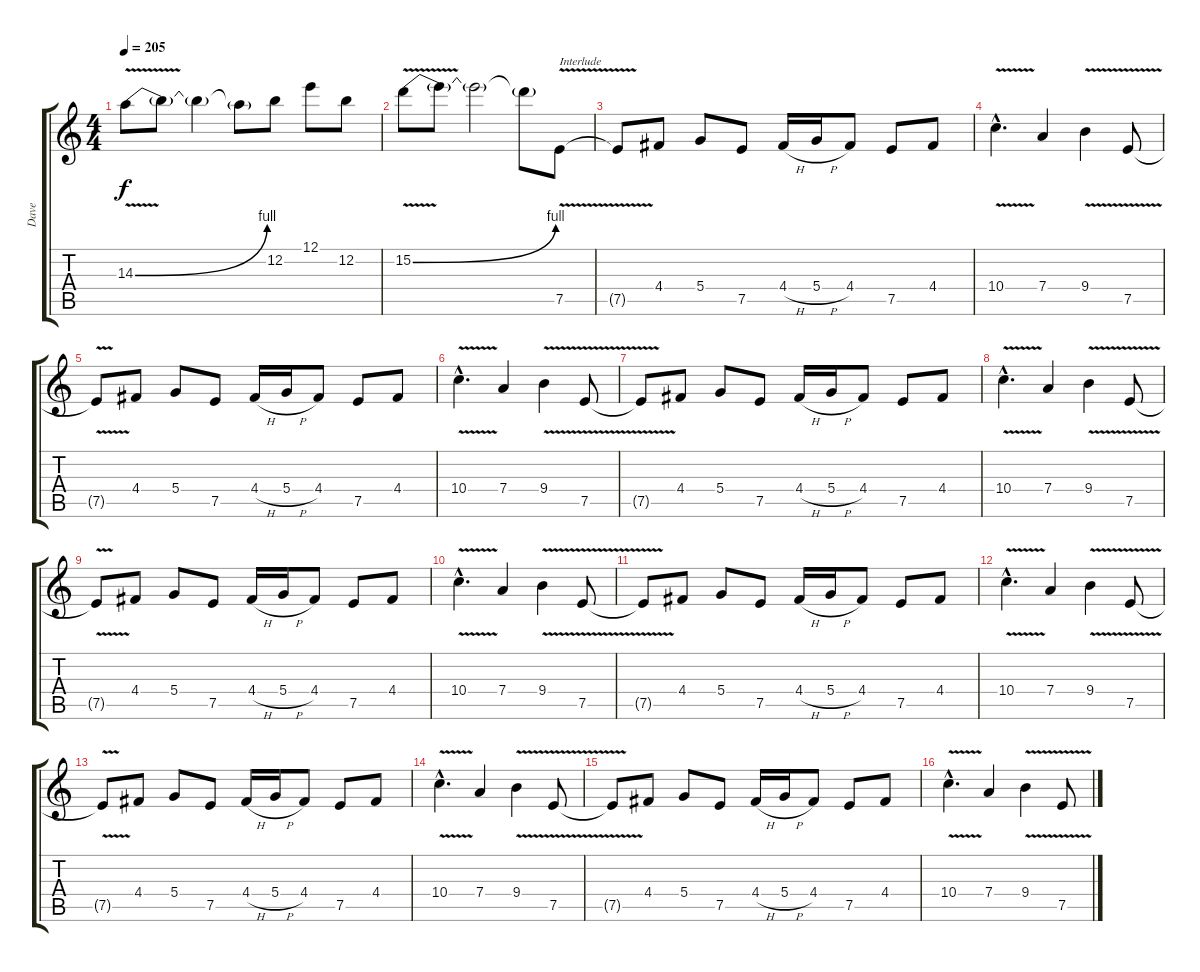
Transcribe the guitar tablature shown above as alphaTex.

\track ("Dave" "Dave") {instrument distortionguitar}
\staff {score tabs}
\tuning (E4 B3 G3 D3 A2 E2) {hide}
\ts (4 4)
\tempo 205
\clef g2
\ks c
14.3{be (bend 0 0 60 4) v}.8{dy f} 14.3{t}.8 14.3{t}.4 14.3{t}.8 12.2.8 12.1.8 12.2.8 |
15.2{be (bend 0 0 60 4) v}.8 15.2{t}.8 15.2{t}.2 15.2{t}.8 7.5{v}.8{txt "Interlude"} |
7.5{t}.8 4.4.8 5.4.8 7.5.8 4.4{h}.16 5.4{h}.16 4.4.8 7.5.8 4.4.8 |
10.4{v hac}.4{d} 7.4.4 9.4{v}.4 7.5{v}.8 |
7.5{t}.8 4.4.8 5.4.8 7.5.8 4.4{h}.16 5.4{h}.16 4.4.8 7.5.8 4.4.8 |
10.4{v hac}.4{d} 7.4.4 9.4{v}.4 7.5{v}.8 |
7.5{t}.8 4.4.8 5.4.8 7.5.8 4.4{h}.16 5.4{h}.16 4.4.8 7.5.8 4.4.8 |
10.4{v hac}.4{d} 7.4.4 9.4{v}.4 7.5{v}.8 |
7.5{t}.8 4.4.8 5.4.8 7.5.8 4.4{h}.16 5.4{h}.16 4.4.8 7.5.8 4.4.8 |
10.4{v hac}.4{d} 7.4.4 9.4{v}.4 7.5{v}.8 |
7.5{t}.8 4.4.8 5.4.8 7.5.8 4.4{h}.16 5.4{h}.16 4.4.8 7.5.8 4.4.8 |
10.4{v hac}.4{d} 7.4.4 9.4{v}.4 7.5{v}.8 |
7.5{t}.8 4.4.8 5.4.8 7.5.8 4.4{h}.16 5.4{h}.16 4.4.8 7.5.8 4.4.8 |
10.4{v hac}.4{d} 7.4.4 9.4{v}.4 7.5{v}.8 |
7.5{t}.8 4.4.8 5.4.8 7.5.8 4.4{h}.16 5.4{h}.16 4.4.8 7.5.8 4.4.8 |
10.4{v hac}.4{d} 7.4.4 9.4{v}.4 7.5{v}.8
